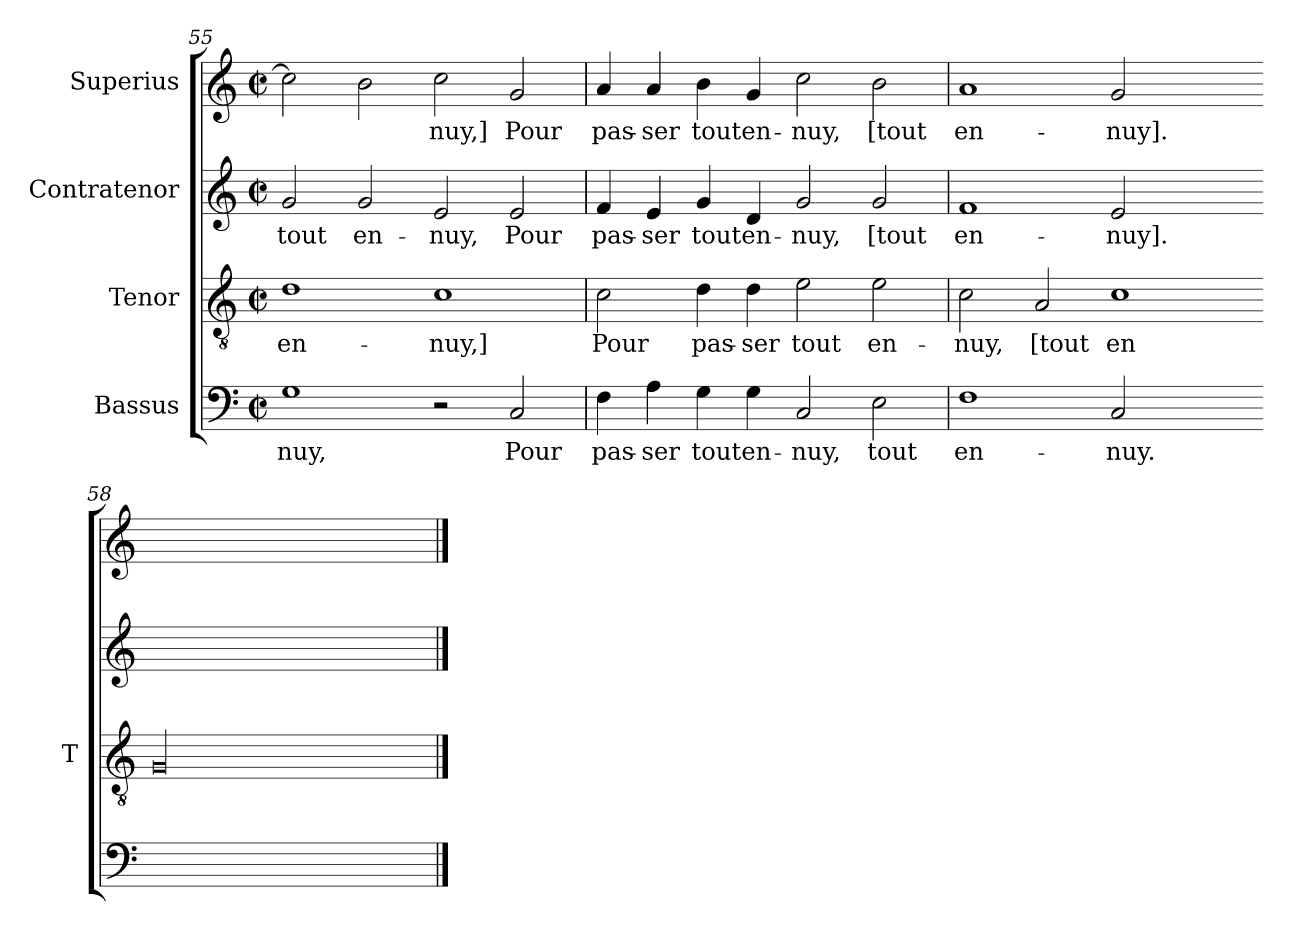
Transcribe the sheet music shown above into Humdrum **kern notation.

**kern	**text	**kern	**text	**kern	**text	**kern	**text
*part4	*part4	*part3	*part3	*part2	*part2	*part1	*part1
*staff4	*staff4	*staff3	*staff3	*staff2	*staff2	*staff1	*staff1
*I"Bassus	*	*I"Tenor	*	*I"Contratenor	*	*I"Superius	*
*	*	*I'T	*	*	*	*	*
*clefF4	*	*clefGv2	*	*clefG2	*	*clefG2	*
*k[]	*	*k[]	*	*k[]	*	*k[]	*
*C:	*	*C:	*	*C:	*	*C:	*
*M2/2	*	*M2/2	*	*M2/2	*	*M2/2	*
*met(c|)	*	*met(c|)	*	*met(c|)	*	*met(c|)	*
=55	=55	=55	=55	=55	=55	=55	=55
1G	-nuy,	1d	en-	2g	-tout	2cc]	.
.	.	.	.	2g	en-	2b	.
2r	.	1c	-nuy,]	2e	-nuy,	2cc	-nuy,]
2C	-Pour	.	.	2e	-Pour	2g	-Pour
!!LO:PB:g=z
=56	=56	=56	=56	=56	=56	=56	=56
4F	pas-	2c	-Pour	4f	pas-	4a	pas-
4A	-ser	.	.	4e	-ser	4a	-ser
4G	-tout	4d	pas-	4g	-tout	4b	-tout
4G	en-	4d	-ser	4d	en-	4g	en-
2C	-nuy,	2e	-tout	2g	-nuy,	2cc	-nuy,
2E	-tout	2e	en-	2g	-[tout	2b	-[tout
=57	=57	=57	=57	=57	=57	=57	=57
1F	en-	2c	-nuy,	1f	en-	1a	en-
.	.	2A	-[tout	.	.	.	.
2C	-nuy.	1c	en-	2e	-nuy].	2g	-nuy].
2ryy	.	.	.	2ryy	.	2ryy	.
=58-	=58-	=58-	=58-	=58-	=58-	=58-	=58-
00ryy	.	00G	-	00ryy	.	00ryy	.
==	==	==	==	==	==	==	==
*-	*-	*-	*-	*-	*-	*-	*-
